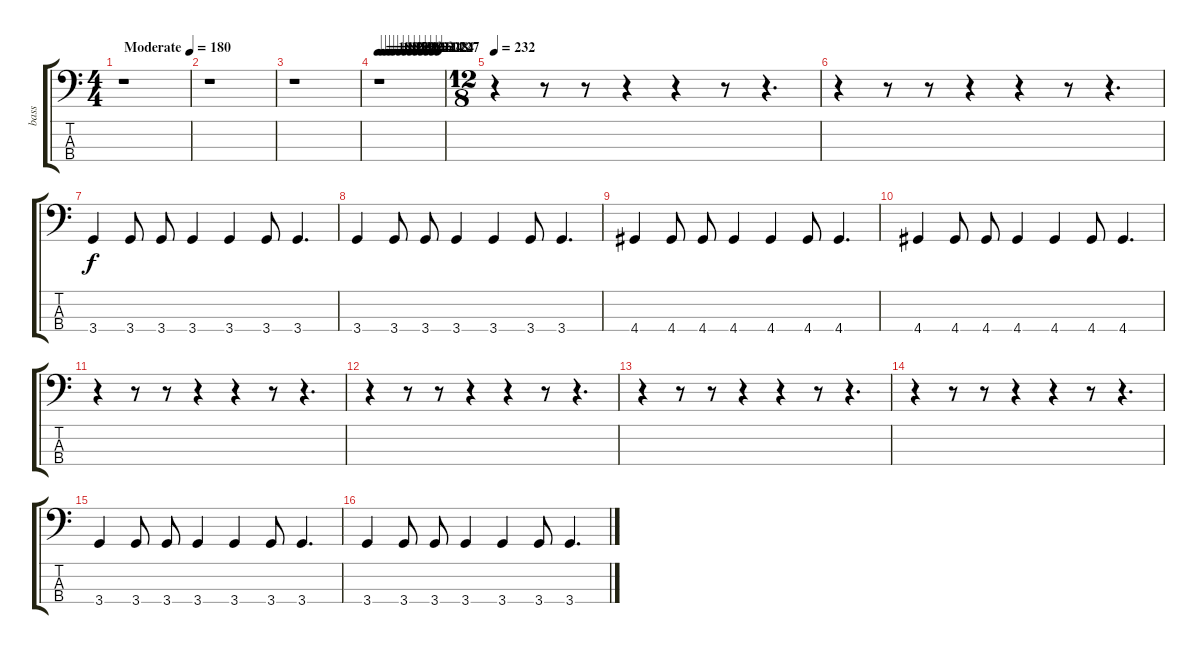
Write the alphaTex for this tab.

\track ("bass" "bass") {instrument electricbassfinger}
\staff {score tabs}
\tuning (G2 D2 A1 E1) {hide}
\ts (4 4)
\tempo (180 "Moderate")
\clef f4
\ks c
r.1{dy f instrument electricbassfinger} |
r.1 |
r.1 |
\tempo 180
\tempo (182 0.0625)
\tempo (185 0.125)
\tempo (190 0.1875)
\tempo (192 0.25)
\tempo (196 0.3333333333333333)
\tempo (201 0.4166666666666667)
\tempo (206 0.5)
\tempo (211 0.5833333333333334)
\tempo (214 0.6666666666666666)
\tempo (218 0.75)
\tempo (224 0.8333333333333334)
\tempo (227 0.9166666666666666)
r.1 |
\ts (12 8)
\tempo 232
r.4 r.8 r.8 r.4 r.4 r.8 r.4{d} |
r.4 r.8 r.8 r.4 r.4 r.8 r.4{d} |
3.4.4 3.4.8 3.4.8 3.4.4 3.4.4 3.4.8 3.4.4{d} |
3.4.4 3.4.8 3.4.8 3.4.4 3.4.4 3.4.8 3.4.4{d} |
4.4.4 4.4.8 4.4.8 4.4.4 4.4.4 4.4.8 4.4.4{d} |
4.4.4 4.4.8 4.4.8 4.4.4 4.4.4 4.4.8 4.4.4{d} |
r.4 r.8 r.8 r.4 r.4 r.8 r.4{d} |
r.4 r.8 r.8 r.4 r.4 r.8 r.4{d} |
r.4 r.8 r.8 r.4 r.4 r.8 r.4{d} |
r.4 r.8 r.8 r.4 r.4 r.8 r.4{d} |
3.4.4 3.4.8 3.4.8 3.4.4 3.4.4 3.4.8 3.4.4{d} |
3.4.4 3.4.8 3.4.8 3.4.4 3.4.4 3.4.8 3.4.4{d}
